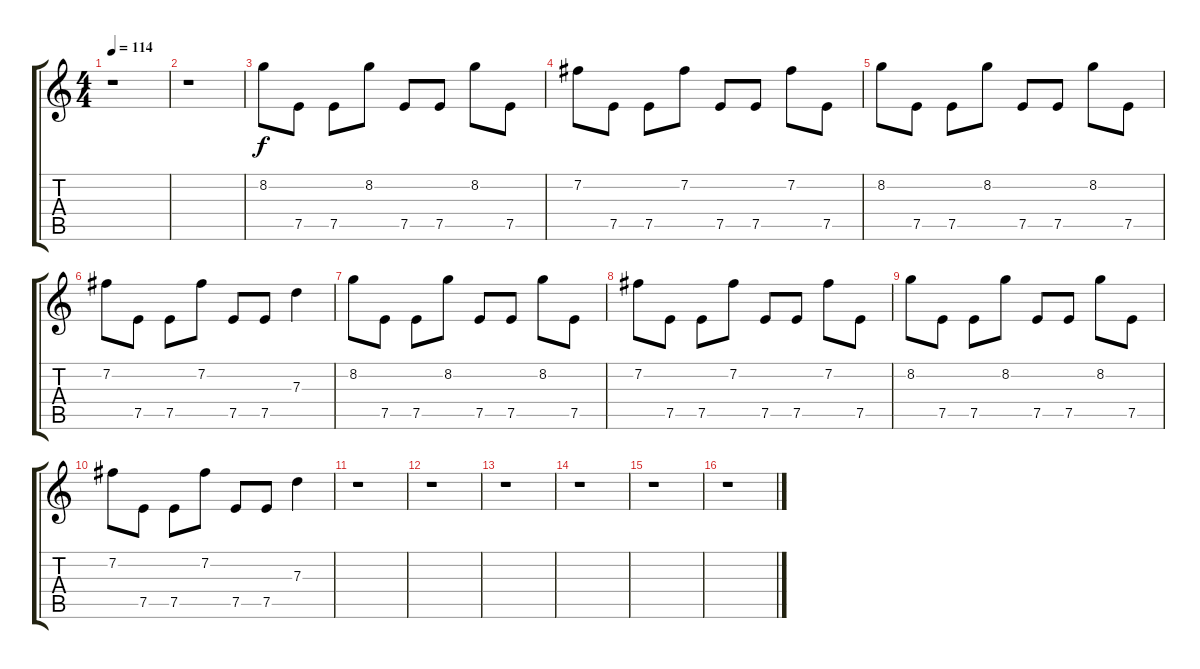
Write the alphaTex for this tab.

\track "" {instrument overdrivenguitar}
\staff {score tabs}
\tuning (E4 B3 G3 D3 A2 E2) {hide}
\ts (4 4)
\tempo 114
\clef g2
\ks c
r.1{dy f} |
r.1 |
8.2.8 7.5.8 7.5.8 8.2.8 7.5.8 7.5.8 8.2.8 7.5.8 |
7.2.8 7.5.8 7.5.8 7.2.8 7.5.8 7.5.8 7.2.8 7.5.8 |
8.2.8 7.5.8 7.5.8 8.2.8 7.5.8 7.5.8 8.2.8 7.5.8 |
7.2.8 7.5.8 7.5.8 7.2.8 7.5.8 7.5.8 7.3.4 |
8.2.8 7.5.8 7.5.8 8.2.8 7.5.8 7.5.8 8.2.8 7.5.8 |
7.2.8 7.5.8 7.5.8 7.2.8 7.5.8 7.5.8 7.2.8 7.5.8 |
8.2.8 7.5.8 7.5.8 8.2.8 7.5.8 7.5.8 8.2.8 7.5.8 |
7.2.8 7.5.8 7.5.8 7.2.8 7.5.8 7.5.8 7.3.4 |
r.1 |
r.1 |
r.1 |
r.1 |
r.1 |
r.1
